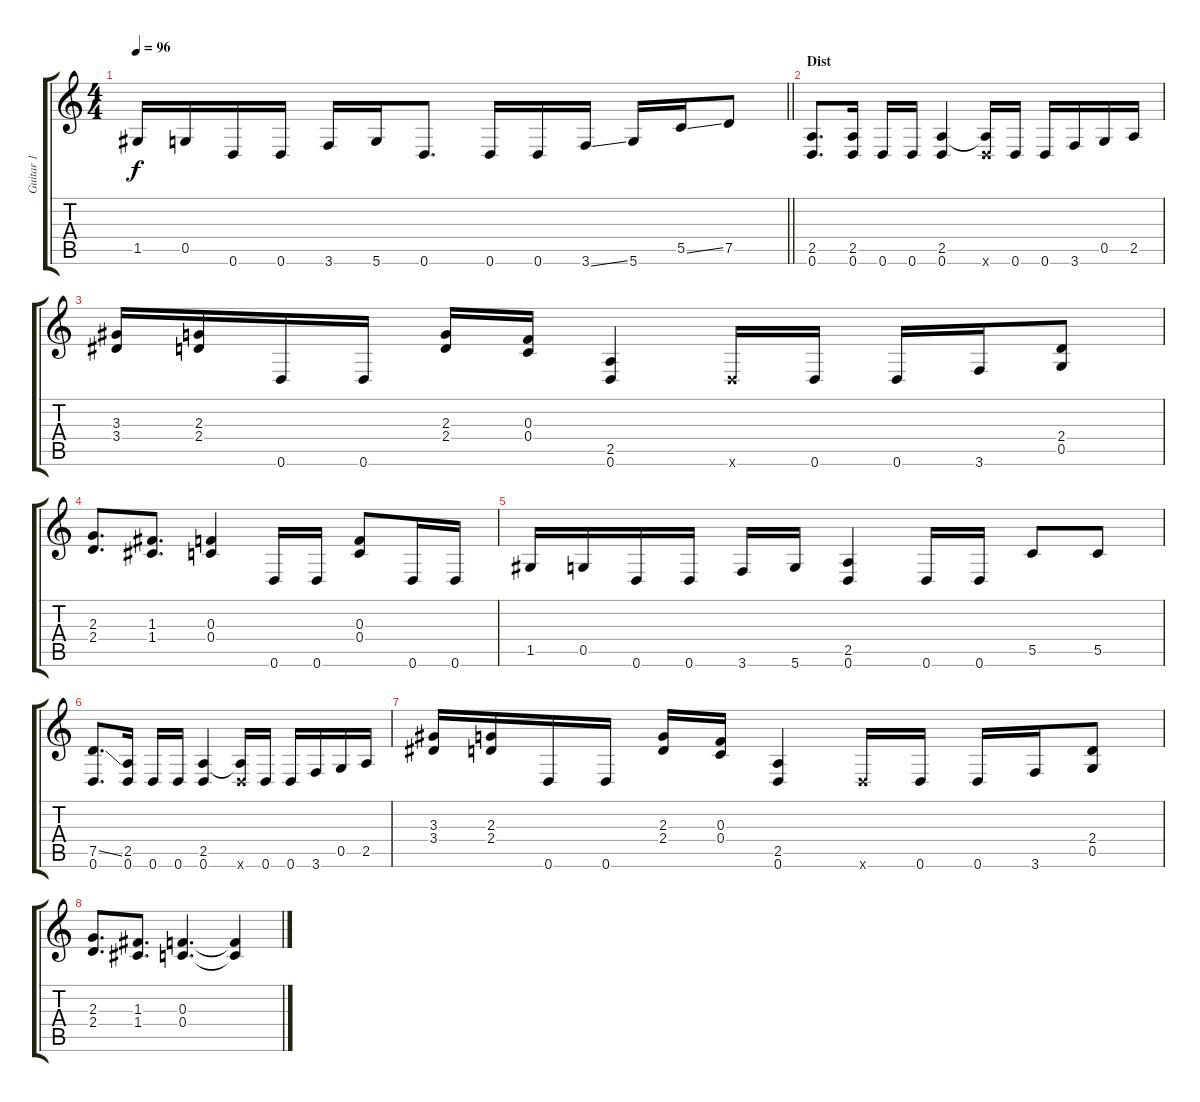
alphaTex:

\track ("Guitar 1" "Guitar 1") {instrument acousticguitarsteel}
\staff {score tabs}
\tuning (D4 A3 F3 C3 G2 D2) {hide}
\ts (4 4)
\tempo 96
\clef g2
\barLineRight lightlight
\ks c
1.5.16{dy f} 0.5.16 0.6.16 0.6.16 3.6.16 5.6.16 0.6.8{d} 0.6.16 0.6.16 3.6{ss}.16 5.6.16 5.5{ss}.16 7.5.8 |
\section ("" "Dist")
(2.5 0.6).8{d instrument distortionguitar} (2.5 0.6).16 0.6.16 0.6.16 (2.5 0.6).4 (2.5{t} 0.6{x}).16 0.6.16 0.6.16 3.6.16 0.5.16 2.5.16 |
(3.3 3.4).16 (2.3 2.4).16 0.6.16 0.6.16 (2.3 2.4).16 (0.3 0.4).16 (2.5 0.6).4 0.6{x}.16 0.6.16 0.6.16 3.6.16 (2.4 0.5).8 |
(2.3 2.4).8{d} (1.3 1.4).8{d} (0.3 0.4).4 0.6.16 0.6.16 (0.3 0.4).8 0.6.16 0.6.16 |
1.5.16 0.5.16 0.6.16 0.6.16 3.6.16 5.6.16 (2.5 0.6).4 0.6.16 0.6.16 5.5.8 5.5.8 |
(7.5{ss} 0.6).8{d} (2.5 0.6).16 0.6.16 0.6.16 (2.5 0.6).4 (2.5{t} 0.6{x}).16 0.6.16 0.6.16 3.6.16 0.5.16 2.5.16 |
(3.3 3.4).16 (2.3 2.4).16 0.6.16 0.6.16 (2.3 2.4).16 (0.3 0.4).16 (2.5 0.6).4 0.6{x}.16 0.6.16 0.6.16 3.6.16 (2.4 0.5).8 |
(2.3 2.4).8{d} (1.3 1.4).8{d} (0.3 0.4).4{d} (0.3{t} 0.4{t}).4
